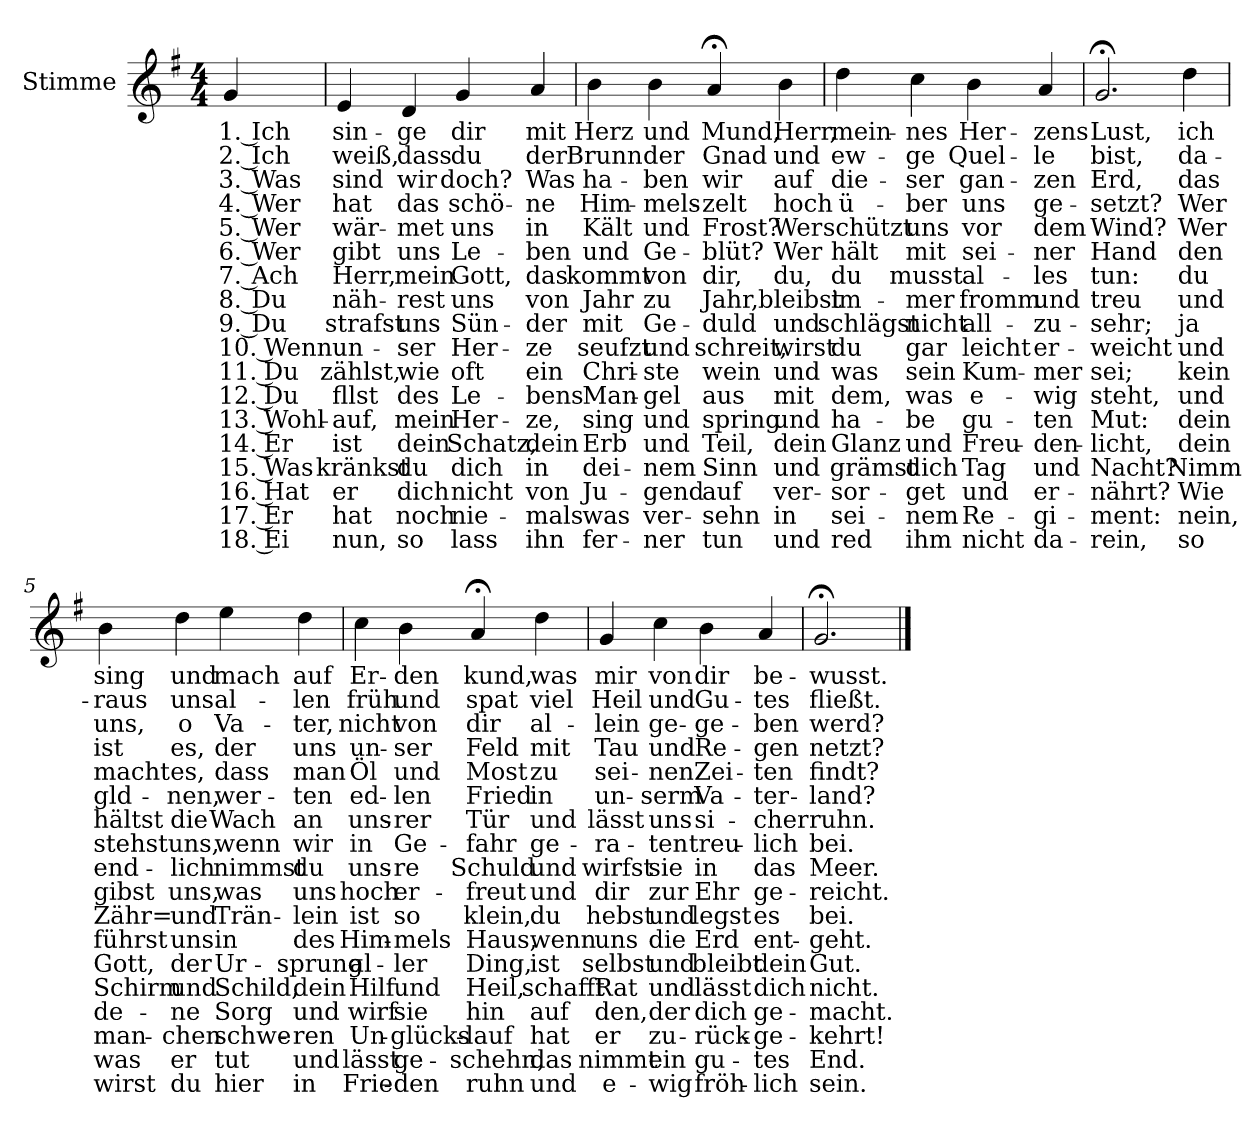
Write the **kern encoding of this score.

**kern	**text	**text	**text	**text	**text	**text	**text	**text	**text	**text	**text	**text	**text	**text	**text	**text	**text	**text
*part1	*part1	*part1	*part1	*part1	*part1	*part1	*part1	*part1	*part1	*part1	*part1	*part1	*part1	*part1	*part1	*part1	*part1	*part1
*staff1	*staff1	*staff1	*staff1	*staff1	*staff1	*staff1	*staff1	*staff1	*staff1	*staff1	*staff1	*staff1	*staff1	*staff1	*staff1	*staff1	*staff1	*staff1
*I"Stimme	*	*	*	*	*	*	*	*	*	*	*	*	*	*	*	*	*	*
*I'St.	*	*	*	*	*	*	*	*	*	*	*	*	*	*	*	*	*	*
*clefG2	*	*	*	*	*	*	*	*	*	*	*	*	*	*	*	*	*	*
*k[f#]	*	*	*	*	*	*	*	*	*	*	*	*	*	*	*	*	*	*
*M4/4	*	*	*	*	*	*	*	*	*	*	*	*	*	*	*	*	*	*
=	=	=	=	=	=	=	=	=	=	=	=	=	=	=	=	=	=	=
!	!LO:LY:b	!LO:LY:b	!LO:LY:b	!LO:LY:b	!LO:LY:b	!LO:LY:b	!LO:LY:b	!LO:LY:b	!LO:LY:b	!LO:LY:b	!LO:LY:b	!LO:LY:b	!LO:LY:b	!LO:LY:b	!LO:LY:b	!LO:LY:b	!LO:LY:b	!LO:LY:b
4g/	1. Ich	2. Ich	3. Was	4. Wer	5. Wer	6. Wer	7. Ach	8. Du	9. Du	10. Wenn	11. Du	12. Du	13. Wohl-	14. Er	15. Was	16. Hat	17. Er	18. Ei
=1	=1	=1	=1	=1	=1	=1	=1	=1	=1	=1	=1	=1	=1	=1	=1	=1	=1	=1
!	!LO:LY:b	!LO:LY:b	!LO:LY:b	!LO:LY:b	!LO:LY:b	!LO:LY:b	!LO:LY:b	!LO:LY:b	!LO:LY:b	!LO:LY:b	!LO:LY:b	!LO:LY:b	!LO:LY:b	!LO:LY:b	!LO:LY:b	!LO:LY:b	!LO:LY:b	!LO:LY:b
4e/	sin-	weiß,	sind	hat	wär-	gibt	Herr,	näh-	strafst	un-	zählst,	fllst	-auf,	ist	kränkst	er	hat	nun,
!	!LO:LY:b	!LO:LY:b	!LO:LY:b	!LO:LY:b	!LO:LY:b	!LO:LY:b	!LO:LY:b	!LO:LY:b	!LO:LY:b	!LO:LY:b	!LO:LY:b	!LO:LY:b	!LO:LY:b	!LO:LY:b	!LO:LY:b	!LO:LY:b	!LO:LY:b	!LO:LY:b
4d/	-ge	dass	wir	das	-met	uns	mein	-rest	uns	-ser	wie	des	mein	dein	du	dich	noch	so
!	!LO:LY:b	!LO:LY:b	!LO:LY:b	!LO:LY:b	!LO:LY:b	!LO:LY:b	!LO:LY:b	!LO:LY:b	!LO:LY:b	!LO:LY:b	!LO:LY:b	!LO:LY:b	!LO:LY:b	!LO:LY:b	!LO:LY:b	!LO:LY:b	!LO:LY:b	!LO:LY:b
4g/	dir	du	doch?	schö-	uns	Le-	Gott,	uns	Sün-	Her-	oft	Le-	Her-	Schatz,	dich	nicht	nie-	lass
!	!LO:LY:b	!LO:LY:b	!LO:LY:b	!LO:LY:b	!LO:LY:b	!LO:LY:b	!LO:LY:b	!LO:LY:b	!LO:LY:b	!LO:LY:b	!LO:LY:b	!LO:LY:b	!LO:LY:b	!LO:LY:b	!LO:LY:b	!LO:LY:b	!LO:LY:b	!LO:LY:b
4a/	mit	der	Was	-ne	in	-ben	das	von	-der	-ze	ein	-bens	-ze,	dein	in	von	-mals	ihn
=2	=2	=2	=2	=2	=2	=2	=2	=2	=2	=2	=2	=2	=2	=2	=2	=2	=2	=2
!	!LO:LY:b	!LO:LY:b	!LO:LY:b	!LO:LY:b	!LO:LY:b	!LO:LY:b	!LO:LY:b	!LO:LY:b	!LO:LY:b	!LO:LY:b	!LO:LY:b	!LO:LY:b	!LO:LY:b	!LO:LY:b	!LO:LY:b	!LO:LY:b	!LO:LY:b	!LO:LY:b
4b\	Herz	Brunn	ha-	Him-	Kält	und	kommt	Jahr	mit	seufzt	Chri-	Man-	sing	Erb	dei-	Ju-	was	fer-
!	!LO:LY:b	!LO:LY:b	!LO:LY:b	!LO:LY:b	!LO:LY:b	!LO:LY:b	!LO:LY:b	!LO:LY:b	!LO:LY:b	!LO:LY:b	!LO:LY:b	!LO:LY:b	!LO:LY:b	!LO:LY:b	!LO:LY:b	!LO:LY:b	!LO:LY:b	!LO:LY:b
4b\	und	der	-ben	-mels-	und	Ge-	von	zu	Ge-	und	-ste	-gel	und	und	-nem	-gend	ver-	-ner
!	!LO:LY:b	!LO:LY:b	!LO:LY:b	!LO:LY:b	!LO:LY:b	!LO:LY:b	!LO:LY:b	!LO:LY:b	!LO:LY:b	!LO:LY:b	!LO:LY:b	!LO:LY:b	!LO:LY:b	!LO:LY:b	!LO:LY:b	!LO:LY:b	!LO:LY:b	!LO:LY:b
4a;</	Mund,	Gnad	wir	-zelt	Frost?	-blüt?	dir,	Jahr,	-duld	schreit,	wein	aus	spring	Teil,	Sinn	auf	-sehn	tun
!	!LO:LY:b	!LO:LY:b	!LO:LY:b	!LO:LY:b	!LO:LY:b	!LO:LY:b	!LO:LY:b	!LO:LY:b	!LO:LY:b	!LO:LY:b	!LO:LY:b	!LO:LY:b	!LO:LY:b	!LO:LY:b	!LO:LY:b	!LO:LY:b	!LO:LY:b	!LO:LY:b
4b\	Herr,	und	auf	hoch	Wer	Wer	du,	bleibst	und	wirst	und	mit	und	dein	und	ver-	in	und
=3	=3	=3	=3	=3	=3	=3	=3	=3	=3	=3	=3	=3	=3	=3	=3	=3	=3	=3
!	!LO:LY:b	!LO:LY:b	!LO:LY:b	!LO:LY:b	!LO:LY:b	!LO:LY:b	!LO:LY:b	!LO:LY:b	!LO:LY:b	!LO:LY:b	!LO:LY:b	!LO:LY:b	!LO:LY:b	!LO:LY:b	!LO:LY:b	!LO:LY:b	!LO:LY:b	!LO:LY:b
4dd\	mein-	ew-	die-	ü-	schützt	hält	du	im-	schlägst	du	was	dem,	ha-	Glanz	grämst	-sor-	sei-	red
!	!LO:LY:b	!LO:LY:b	!LO:LY:b	!LO:LY:b	!LO:LY:b	!LO:LY:b	!LO:LY:b	!LO:LY:b	!LO:LY:b	!LO:LY:b	!LO:LY:b	!LO:LY:b	!LO:LY:b	!LO:LY:b	!LO:LY:b	!LO:LY:b	!LO:LY:b	!LO:LY:b
4cc\	-nes	-ge	-ser	-ber	uns	mit	musst	-mer	nicht	gar	sein	was	-be	und	dich	-get	-nem	ihm
!	!LO:LY:b	!LO:LY:b	!LO:LY:b	!LO:LY:b	!LO:LY:b	!LO:LY:b	!LO:LY:b	!LO:LY:b	!LO:LY:b	!LO:LY:b	!LO:LY:b	!LO:LY:b	!LO:LY:b	!LO:LY:b	!LO:LY:b	!LO:LY:b	!LO:LY:b	!LO:LY:b
4b\	Her-	Quel-	gan-	uns	vor	sei-	al-	fromm	all-	leicht	Kum-	e-	gu-	Freu-	Tag	und	Re-	nicht
!	!LO:LY:b	!LO:LY:b	!LO:LY:b	!LO:LY:b	!LO:LY:b	!LO:LY:b	!LO:LY:b	!LO:LY:b	!LO:LY:b	!LO:LY:b	!LO:LY:b	!LO:LY:b	!LO:LY:b	!LO:LY:b	!LO:LY:b	!LO:LY:b	!LO:LY:b	!LO:LY:b
4a/	-zens	-le	-zen	ge-	dem	-ner	-les	und	-zu-	er-	-mer	-wig	-ten	-den-	und	er-	-gi-	da-
!!LO:LB:g=z
=4	=4	=4	=4	=4	=4	=4	=4	=4	=4	=4	=4	=4	=4	=4	=4	=4	=4	=4
!	!LO:LY:b	!LO:LY:b	!LO:LY:b	!LO:LY:b	!LO:LY:b	!LO:LY:b	!LO:LY:b	!LO:LY:b	!LO:LY:b	!LO:LY:b	!LO:LY:b	!LO:LY:b	!LO:LY:b	!LO:LY:b	!LO:LY:b	!LO:LY:b	!LO:LY:b	!LO:LY:b
2.g;</	Lust,	bist,	Erd,	-setzt?	Wind?	Hand	tun:	treu	-sehr;	-weicht	sei;	steht,	Mut:	-licht,	Nacht?	-nährt?	-ment:	-rein,
!	!LO:LY:b	!LO:LY:b	!LO:LY:b	!LO:LY:b	!LO:LY:b	!LO:LY:b	!LO:LY:b	!LO:LY:b	!LO:LY:b	!LO:LY:b	!LO:LY:b	!LO:LY:b	!LO:LY:b	!LO:LY:b	!LO:LY:b	!LO:LY:b	!LO:LY:b	!LO:LY:b
4dd\	ich	da-	das	Wer	Wer	den	du	und	ja	und	kein	und	dein	dein	Nimm	Wie	nein,	so
=5	=5	=5	=5	=5	=5	=5	=5	=5	=5	=5	=5	=5	=5	=5	=5	=5	=5	=5
!	!LO:LY:b	!LO:LY:b	!LO:LY:b	!LO:LY:b	!LO:LY:b	!LO:LY:b	!LO:LY:b	!LO:LY:b	!LO:LY:b	!LO:LY:b	!LO:LY:b	!LO:LY:b	!LO:LY:b	!LO:LY:b	!LO:LY:b	!LO:LY:b	!LO:LY:b	!LO:LY:b
4b\	sing	-raus	uns,	ist	macht	gld-	hältst	stehst	end-	gibst	Zähr=	führst	Gott,	Schirm	de-	man-	was	wirst
!	!LO:LY:b	!LO:LY:b	!LO:LY:b	!LO:LY:b	!LO:LY:b	!LO:LY:b	!LO:LY:b	!LO:LY:b	!LO:LY:b	!LO:LY:b	!LO:LY:b	!LO:LY:b	!LO:LY:b	!LO:LY:b	!LO:LY:b	!LO:LY:b	!LO:LY:b	!LO:LY:b
4dd\	und	uns	o	es,	es,	-nen,	die	uns,	-lich	uns,	und	uns	der	und	-ne	-chen	er	du
!	!LO:LY:b	!LO:LY:b	!LO:LY:b	!LO:LY:b	!LO:LY:b	!LO:LY:b	!LO:LY:b	!LO:LY:b	!LO:LY:b	!LO:LY:b	!LO:LY:b	!LO:LY:b	!LO:LY:b	!LO:LY:b	!LO:LY:b	!LO:LY:b	!LO:LY:b	!LO:LY:b
4ee\	mach	al-	Va-	der	dass	wer-	Wach	wenn	nimmst	was	Trän-	in	Ur-	Schild,	Sorg	schwe-	tut	hier
!	!LO:LY:b	!LO:LY:b	!LO:LY:b	!LO:LY:b	!LO:LY:b	!LO:LY:b	!LO:LY:b	!LO:LY:b	!LO:LY:b	!LO:LY:b	!LO:LY:b	!LO:LY:b	!LO:LY:b	!LO:LY:b	!LO:LY:b	!LO:LY:b	!LO:LY:b	!LO:LY:b
4dd\	auf	-len	-ter,	uns	man	-ten	an	wir	du	uns	-lein	des	-sprung	dein	und	-ren	und	in
=6	=6	=6	=6	=6	=6	=6	=6	=6	=6	=6	=6	=6	=6	=6	=6	=6	=6	=6
!	!LO:LY:b	!LO:LY:b	!LO:LY:b	!LO:LY:b	!LO:LY:b	!LO:LY:b	!LO:LY:b	!LO:LY:b	!LO:LY:b	!LO:LY:b	!LO:LY:b	!LO:LY:b	!LO:LY:b	!LO:LY:b	!LO:LY:b	!LO:LY:b	!LO:LY:b	!LO:LY:b
4cc\	Er-	früh	nicht	un-	Öl	ed-	uns-	in	uns-	hoch	ist	Him-	al-	Hilf	wirf	Un-	lässt	Frie-
!	!LO:LY:b	!LO:LY:b	!LO:LY:b	!LO:LY:b	!LO:LY:b	!LO:LY:b	!LO:LY:b	!LO:LY:b	!LO:LY:b	!LO:LY:b	!LO:LY:b	!LO:LY:b	!LO:LY:b	!LO:LY:b	!LO:LY:b	!LO:LY:b	!LO:LY:b	!LO:LY:b
4b\	-den	und	von	-ser	und	-len	-rer	Ge-	-re	er-	so	-mels	-ler	und	sie	-glücks-	ge-	-den
!	!LO:LY:b	!LO:LY:b	!LO:LY:b	!LO:LY:b	!LO:LY:b	!LO:LY:b	!LO:LY:b	!LO:LY:b	!LO:LY:b	!LO:LY:b	!LO:LY:b	!LO:LY:b	!LO:LY:b	!LO:LY:b	!LO:LY:b	!LO:LY:b	!LO:LY:b	!LO:LY:b
4a;</	kund,	spat	dir	Feld	Most	Fried	Tür	-fahr	Schuld	-freut	klein,	Haus,	Ding,	Heil,	hin	-lauf	-schehn,	ruhn
!	!LO:LY:b	!LO:LY:b	!LO:LY:b	!LO:LY:b	!LO:LY:b	!LO:LY:b	!LO:LY:b	!LO:LY:b	!LO:LY:b	!LO:LY:b	!LO:LY:b	!LO:LY:b	!LO:LY:b	!LO:LY:b	!LO:LY:b	!LO:LY:b	!LO:LY:b	!LO:LY:b
4dd\	was	viel	al-	mit	zu	in	und	ge-	und	und	du	wenn	ist	schafft	auf	hat	das	und
=7	=7	=7	=7	=7	=7	=7	=7	=7	=7	=7	=7	=7	=7	=7	=7	=7	=7	=7
!	!LO:LY:b	!LO:LY:b	!LO:LY:b	!LO:LY:b	!LO:LY:b	!LO:LY:b	!LO:LY:b	!LO:LY:b	!LO:LY:b	!LO:LY:b	!LO:LY:b	!LO:LY:b	!LO:LY:b	!LO:LY:b	!LO:LY:b	!LO:LY:b	!LO:LY:b	!LO:LY:b
4g/	mir	Heil	-lein	Tau	sei-	un-	lässt	-ra-	wirfst	dir	hebst	uns	selbst	Rat	den,	er	nimmt	e-
!	!LO:LY:b	!LO:LY:b	!LO:LY:b	!LO:LY:b	!LO:LY:b	!LO:LY:b	!LO:LY:b	!LO:LY:b	!LO:LY:b	!LO:LY:b	!LO:LY:b	!LO:LY:b	!LO:LY:b	!LO:LY:b	!LO:LY:b	!LO:LY:b	!LO:LY:b	!LO:LY:b
4cc\	von	und	ge-	und	-nen	-serm	uns	-ten	sie	zur	und	die	und	und	der	zu-	ein	-wig
!	!LO:LY:b	!LO:LY:b	!LO:LY:b	!LO:LY:b	!LO:LY:b	!LO:LY:b	!LO:LY:b	!LO:LY:b	!LO:LY:b	!LO:LY:b	!LO:LY:b	!LO:LY:b	!LO:LY:b	!LO:LY:b	!LO:LY:b	!LO:LY:b	!LO:LY:b	!LO:LY:b
4b\	dir	Gu-	-ge-	Re-	Zei-	Va-	si-	treu-	in	Ehr	legst	Erd	bleibt	lässt	dich	-rück-	gu-	fröh-
!	!LO:LY:b	!LO:LY:b	!LO:LY:b	!LO:LY:b	!LO:LY:b	!LO:LY:b	!LO:LY:b	!LO:LY:b	!LO:LY:b	!LO:LY:b	!LO:LY:b	!LO:LY:b	!LO:LY:b	!LO:LY:b	!LO:LY:b	!LO:LY:b	!LO:LY:b	!LO:LY:b
4a/	be-	-tes	-ben	-gen	-ten	-ter-	-cher	-lich	das	ge-	es	ent-	dein	dich	ge-	-ge-	-tes	-lich
=8	=8	=8	=8	=8	=8	=8	=8	=8	=8	=8	=8	=8	=8	=8	=8	=8	=8	=8
!	!LO:LY:b	!LO:LY:b	!LO:LY:b	!LO:LY:b	!LO:LY:b	!LO:LY:b	!LO:LY:b	!LO:LY:b	!LO:LY:b	!LO:LY:b	!LO:LY:b	!LO:LY:b	!LO:LY:b	!LO:LY:b	!LO:LY:b	!LO:LY:b	!LO:LY:b	!LO:LY:b
2.g;</	-wusst.	fließt.	werd?	netzt?	findt?	-land?	ruhn.	bei.	Meer.	-reicht.	bei.	-geht.	Gut.	nicht.	-macht.	-kehrt!	End.	sein.
==	==	==	==	==	==	==	==	==	==	==	==	==	==	==	==	==	==	==
*-	*-	*-	*-	*-	*-	*-	*-	*-	*-	*-	*-	*-	*-	*-	*-	*-	*-	*-
